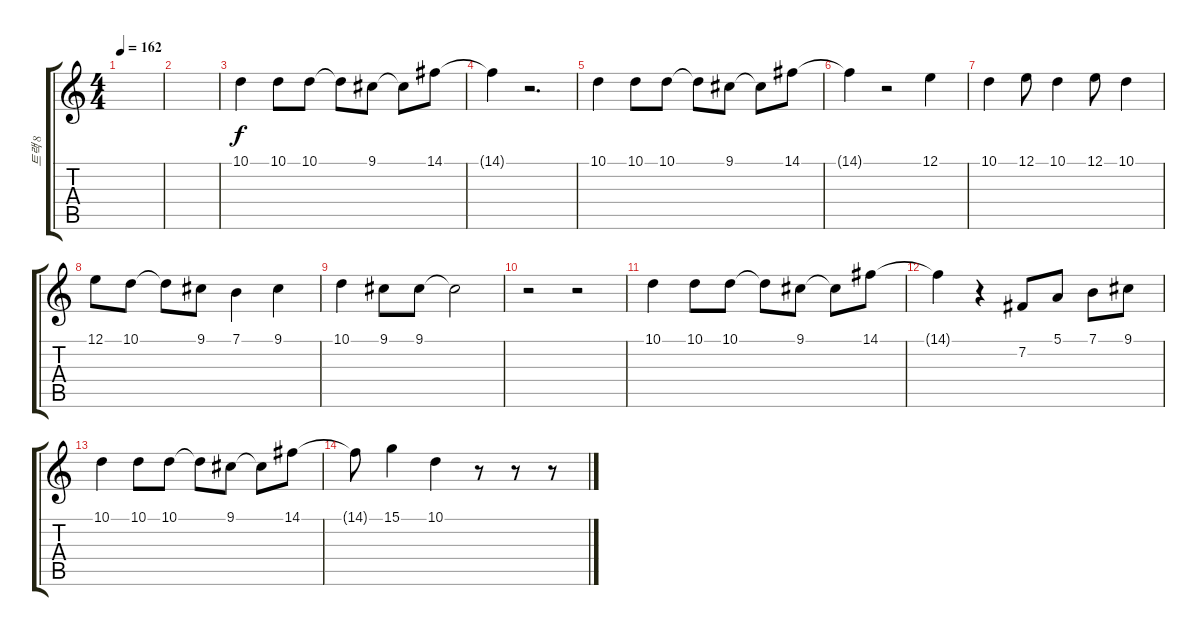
\track ("트랙 8" "트랙 8") {instrument altosax}
\staff {score tabs}
\tuning (E4 B3 G3 D3 A2 E2) {hide}
\ts (4 4)
\tempo 162
\clef g2
\ks c
|
|
10.1.4 10.1.8 10.1.8 10.1{t}.8 9.1.8 9.1{t}.8 14.1.8 |
14.1{t}.4 r.2{d} |
10.1.4 10.1.8 10.1.8 10.1{t}.8 9.1.8 9.1{t}.8 14.1.8 |
14.1{t}.4 r.2 12.1.4 |
10.1.4 12.1.8 10.1.4 12.1.8 10.1.4 |
12.1.8 10.1.8 10.1{t}.8 9.1.8 7.1.4 9.1.4 |
10.1.4 9.1.8 9.1.8 9.1{t}.2 |
r.2 r.2 |
10.1.4 10.1.8 10.1.8 10.1{t}.8 9.1.8 9.1{t}.8 14.1.8 |
14.1{t}.4 r.4 7.2.8 5.1.8 7.1.8 9.1.8 |
10.1.4 10.1.8 10.1.8 10.1{t}.8 9.1.8 9.1{t}.8 14.1.8 |
14.1{t}.8 15.1.4 10.1.4 r.8 r.8 r.8
